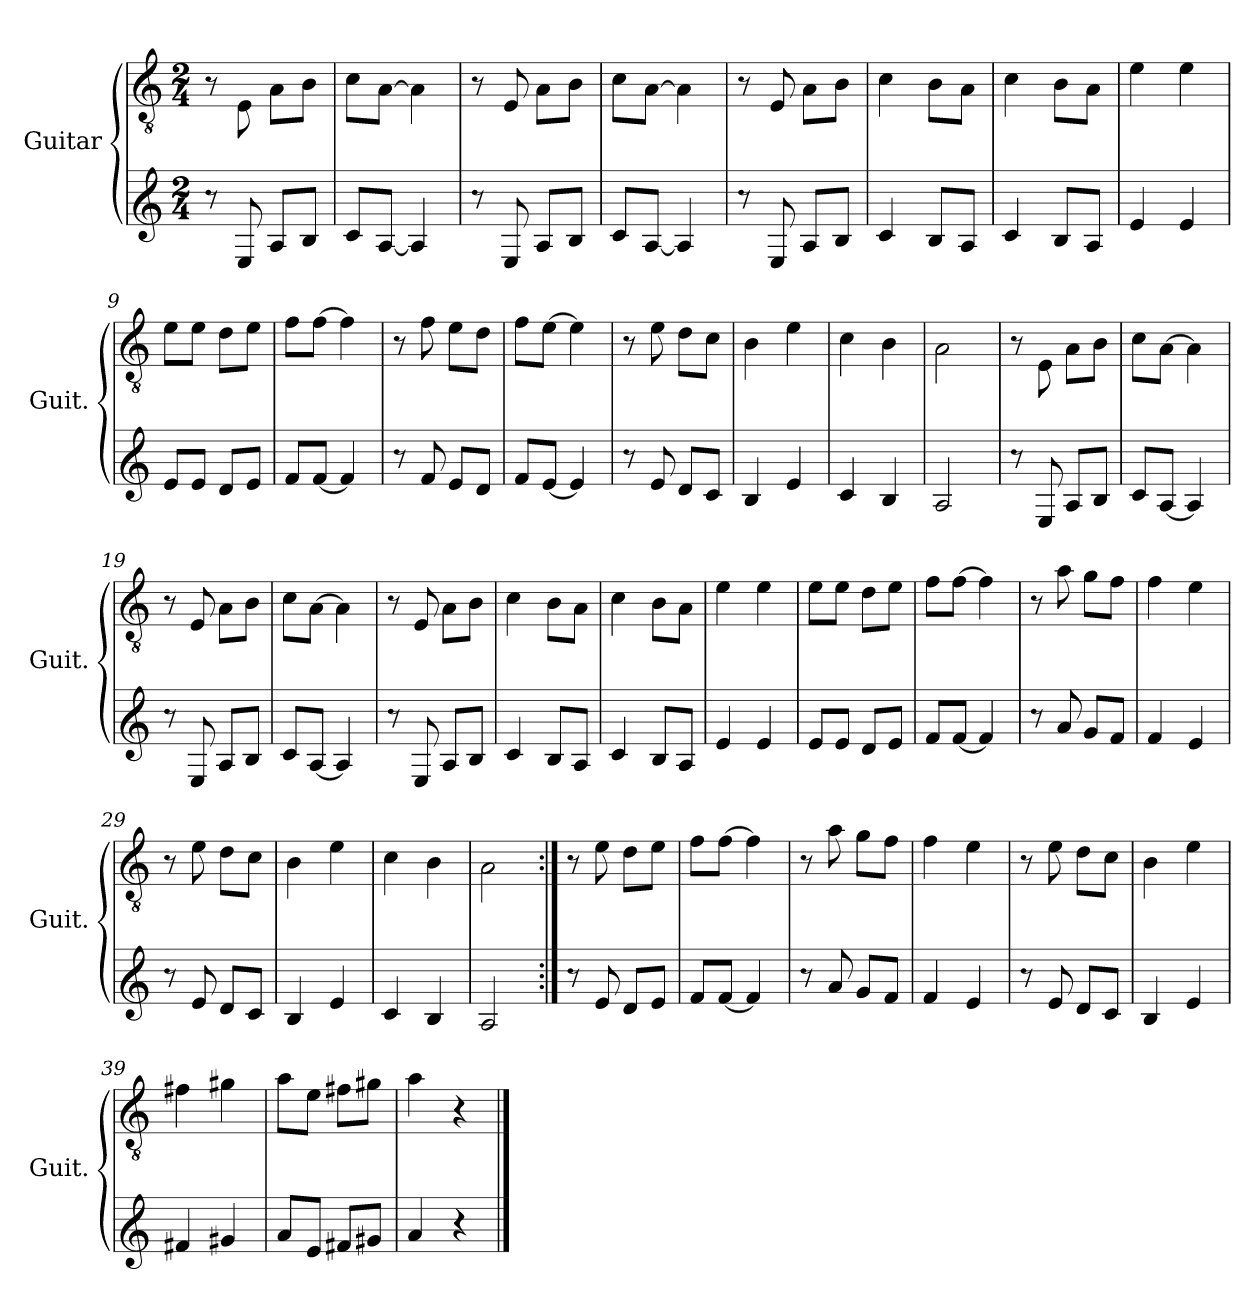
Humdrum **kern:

**kern	**kern
*part1	*part1
*staff2	*staff1
*I"Guitar	*
*I'Guit.	*
*stria6	*
*	*clefGv2
*k[]	*k[]
*M2/4	*M2/4
=1	=1
8r	8r
8E	8E\
8AL	8A\L
8BJ	8B\J
=2	=2
8cL	8c\L
[8AJ	[8A\J
4A]	4A\]
=3	=3
8r	8r
8E	8E/
8AL	8A\L
8BJ	8B\J
=4	=4
8cL	8c\L
[8AJ	[8A\J
4A]	4A\]
=5	=5
8r	8r
8E	8E/
8AL	8A\L
8BJ	8B\J
=6	=6
4c	4c\
8BL	8B\L
8AJ	8A\J
=7	=7
4c	4c\
8BL	8B\L
8AJ	8A\J
=8	=8
4e	4e\
4e	4e\
=9	=9
8eL	8e\L
8eJ	8e\J
8dL	8d\L
8eJ	8e\J
=10	=10
8fL	8f\L
[8fJ	[8f\J
4f]	4f\]
!!LO:LB:g=z
=11	=11
8r	8r
8f	8f\
8eL	8e\L
8dJ	8d\J
=12	=12
8fL	8f\L
[8eJ	[8e\J
4e]	4e\]
=13	=13
8r	8r
8e	8e\
8dL	8d\L
8cJ	8c\J
=14	=14
4B	4B\
4e	4e\
=15	=15
4c	4c\
4B	4B\
=16	=16
2A	2A\
=17	=17
8r	8r
8E	8E\
8AL	8A\L
8BJ	8B\J
=18	=18
8cL	8c\L
[8AJ	[8A\J
4A]	4A\]
=19	=19
8r	8r
8E	8E/
8AL	8A\L
8BJ	8B\J
=20	=20
8cL	8c\L
[8AJ	[8A\J
4A]	4A\]
=21	=21
8r	8r
8E	8E/
8AL	8A\L
8BJ	8B\J
!!LO:LB:g=z
=22	=22
4c	4c\
8BL	8B\L
8AJ	8A\J
=23	=23
4c	4c\
8BL	8B\L
8AJ	8A\J
=24	=24
4e	4e\
4e	4e\
=25	=25
8eL	8e\L
8eJ	8e\J
8dL	8d\L
8eJ	8e\J
=26	=26
8fL	8f\L
[8fJ	[8f\J
4f]	4f\]
=27	=27
8r	8r
8a	8a\
8gL	8g\L
8fJ	8f\J
=28	=28
4f	4f\
4e	4e\
=29	=29
8r	8r
8e	8e\
8dL	8d\L
8cJ	8c\J
=30	=30
4B	4B\
4e	4e\
=31	=31
4c	4c\
4B	4B\
=32	=32
2A	2A\
!!LO:LB:g=z
=33:|!	=33:|!
8r	8r
8e	8e\
8dL	8d\L
8eJ	8e\J
=34	=34
8fL	8f\L
[8fJ	[8f\J
4f]	4f\]
=35	=35
8r	8r
8a	8a\
8gL	8g\L
8fJ	8f\J
=36	=36
4f	4f\
4e	4e\
=37	=37
8r	8r
8e	8e\
8dL	8d\L
8cJ	8c\J
=38	=38
4B	4B\
4e	4e\
=39	=39
4f#X	4f#X\
4g#X	4g#X\
=40	=40
8aL	8a\L
8eJ	8e\J
8f#L	8f#X\L
8g#J	8g#X\J
=41	=41
4a	4a\
4r	4r
==	==
*-	*-
